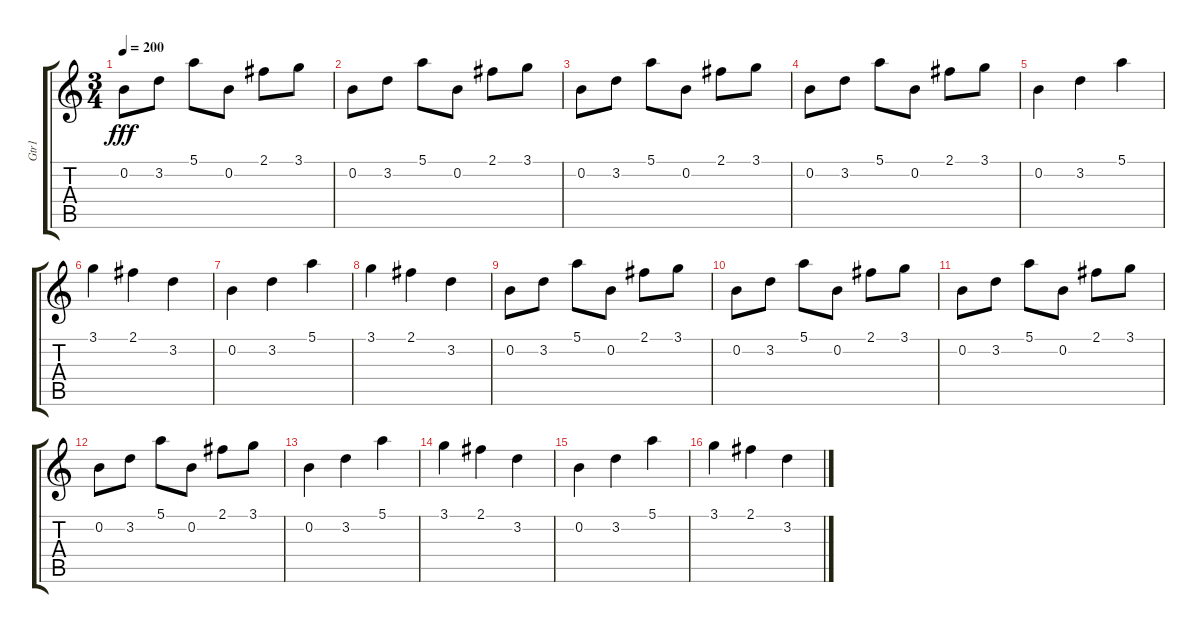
\track ("Gtr1" "Gtr1") {instrument electricguitarjazz}
\staff {score tabs}
\tuning (E4 B3 G3 D3 A2 D2) {hide}
\ts (3 4)
\tempo 200
\clef g2
\ks c
0.2.8{dy fff} 3.2.8 5.1.8 0.2.8 2.1.8 3.1.8 |
0.2.8 3.2.8 5.1.8 0.2.8 2.1.8 3.1.8 |
0.2.8 3.2.8 5.1.8 0.2.8 2.1.8 3.1.8 |
0.2.8 3.2.8 5.1.8 0.2.8 2.1.8 3.1.8 |
0.2.4 3.2.4 5.1.4 |
3.1.4 2.1.4 3.2.4 |
0.2.4 3.2.4 5.1.4 |
3.1.4 2.1.4 3.2.4 |
0.2.8 3.2.8 5.1.8 0.2.8 2.1.8 3.1.8 |
0.2.8 3.2.8 5.1.8 0.2.8 2.1.8 3.1.8 |
0.2.8 3.2.8 5.1.8 0.2.8 2.1.8 3.1.8 |
0.2.8 3.2.8 5.1.8 0.2.8 2.1.8 3.1.8 |
0.2.4 3.2.4 5.1.4 |
3.1.4 2.1.4 3.2.4 |
0.2.4 3.2.4 5.1.4 |
3.1.4 2.1.4 3.2.4
